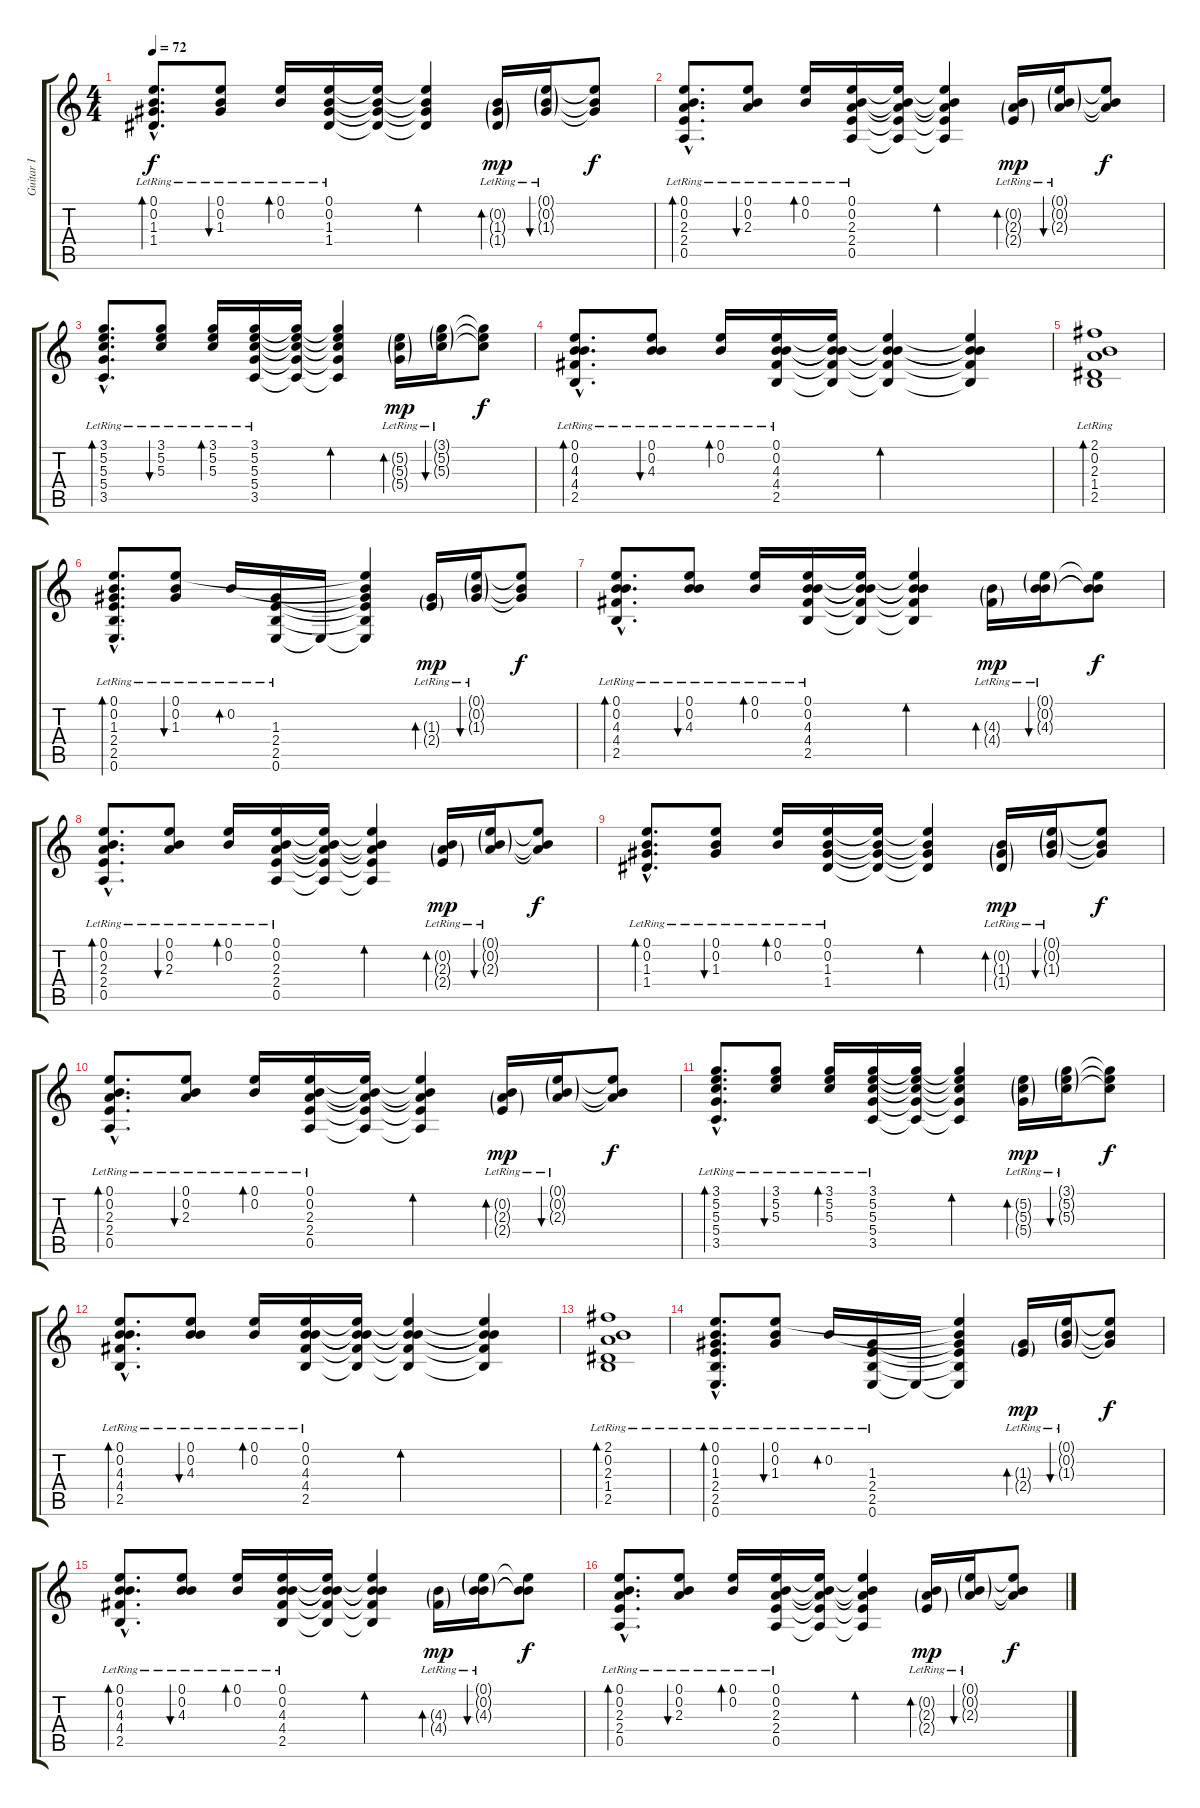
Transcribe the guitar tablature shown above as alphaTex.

\track ("Guitar I" "Guitar I") {instrument acousticguitarsteel}
\staff {score tabs}
\tuning (E4 B3 G3 D3 A2 E2) {hide}
\ts (4 4)
\tempo 72
\clef g2
\ks c
(0.1{hac lr} 0.2{hac lr} 1.3{hac lr} 1.4{hac lr}).8{d bd 120 dy f} (0.1{lr} 0.2{lr} 1.3{lr}).8{bu 60} (0.1{lr} 0.2{lr}).16{bd 60} (0.1{lr} 0.2{lr} 1.3{lr} 1.4{lr}).16 (0.1{t} 0.2{t} 1.3{t} 1.4{t}).16 (0.1{t} 0.2{t} 1.3{t} 1.4{t}).4{bd 60} (0.2{g lr} 1.3{g lr} 1.4{g lr}).16{bd 60 dy mp} (0.1{g lr} 0.2{g lr} 1.3{g lr}).16{bu 60} (0.1{t} 0.2{t} 1.3{t}).8{dy f} |
(0.1{hac lr} 0.2{hac lr} 2.3{hac lr} 2.4{hac lr} 0.5{hac lr}).8{d bd 120} (0.1{lr} 0.2{lr} 2.3{lr}).8{bu 60} (0.1{lr} 0.2{lr}).16{bd 60} (0.1{lr} 0.2{lr} 2.3{lr} 2.4{lr} 0.5{lr}).16 (0.1{t} 0.2{t} 2.3{t} 2.4{t} 0.5{t}).16 (0.1{t} 0.2{t} 2.3{t} 2.4{t} 0.5{t}).4{bd 60} (0.2{g lr} 2.3{g lr} 2.4{g lr}).16{bd 60 dy mp} (0.1{g lr} 0.2{g lr} 2.3{g lr}).16{bu 60} (0.1{t} 0.2{t} 2.3{t}).8{dy f} |
(3.1{hac lr} 5.2{hac lr} 5.3{hac lr} 5.4{hac lr} 3.5{hac lr}).8{d bd 120} (3.1{lr} 5.2{lr} 5.3{lr}).8{bu 60} (3.1{lr} 5.2{lr} 5.3{lr}).16{bd 60} (3.1 5.2{lr} 5.3{lr} 5.4{lr} 3.5{lr}).16 (3.1{t} 5.2{t} 5.3{t} 5.4{t} 3.5{t}).16 (3.1{t} 5.2{t} 5.3{t} 5.4{t} 3.5{t}).4{bd 60} (5.2{g lr} 5.3{g lr} 5.4{g lr}).16{bd 60 dy mp} (3.1{g lr} 5.2{g lr} 5.3{g lr}).16{bu 60} (3.1{t} 5.2{t} 5.3{t}).8{dy f} |
(0.1{hac lr} 0.2{hac} 4.3{hac} 4.4{hac} 2.5{hac}).8{d bd 120} (0.1{lr} 0.2{lr} 4.3{lr}).8{bu 60} (0.1{lr} 0.2{lr}).16{bd 60} (0.1{lr} 0.2{lr} 4.3{lr} 4.4{lr} 2.5{lr}).16 (0.1{t} 0.2{t} 4.3{t} 4.4{t} 2.5{t}).16 (0.1{t} 0.2{t} 4.3{t} 4.4{t} 2.5{t}).4{bd 60} (0.1{t} 0.2{t} 4.3{t} 4.4{t} 2.5{t}).4 |
(2.1{lr} 0.2{lr} 2.3{lr} 1.4{lr} 2.5{lr}).1{bd 120} |
(0.1{hac lr} 0.2{hac lr} 1.3{hac lr} 2.4{hac lr} 2.5{hac lr} 0.6{hac lr}).8{d bd 240} (0.1{lr} 0.2{lr} 1.3{lr}).8{bu 480} 0.2{lr}.16{bd 60} (1.3{lr} 2.4{lr} 2.5{lr} 0.6{lr}).16 0.6{t}.16 (0.1{t} 0.2{t} 1.3{t} 2.4{t} 2.5{t} 0.6{t}).4 (1.3{g lr} 2.4{g lr}).16{bd 60 dy mp} (0.1{g lr} 0.2{g lr} 1.3{g lr}).16{bu 60} (0.1{t} 0.2{t} 1.3{t}).8{dy f} |
(0.1{hac lr} 0.2{hac} 4.3{hac} 4.4{hac} 2.5{hac}).8{d bd 120} (0.1{lr} 0.2{lr} 4.3{lr}).8{bu 60} (0.1{lr} 0.2{lr}).16{bd 60} (0.1{lr} 0.2{lr} 4.3{lr} 4.4{lr} 2.5{lr}).16 (0.1{t} 0.2{t} 4.3{t} 4.4{t} 2.5{t}).16 (0.1{t} 0.2{t} 4.3{t} 4.4{t} 2.5{t}).4{bd 60} (4.3{g lr} 4.4{g lr}).16{bd 60 dy mp} (0.1{g lr} 0.2{g lr} 4.3{g lr}).16{bu 60} (0.1{t} 0.2{t} 4.3{t}).8{dy f} |
(0.1{hac lr} 0.2{hac lr} 2.3{hac lr} 2.4{hac lr} 0.5{hac lr}).8{d bd 120} (0.1{lr} 0.2{lr} 2.3{lr}).8{bu 60} (0.1{lr} 0.2{lr}).16{bd 60} (0.1{lr} 0.2{lr} 2.3{lr} 2.4{lr} 0.5{lr}).16 (0.1{t} 0.2{t} 2.3{t} 2.4{t} 0.5{t}).16 (0.1{t} 0.2{t} 2.3{t} 2.4{t} 0.5{t}).4{bd 60} (0.2{g lr} 2.3{g lr} 2.4{g lr}).16{bd 60 dy mp} (0.1{g lr} 0.2{g lr} 2.3{g lr}).16{bu 60} (0.1{t} 0.2{t} 2.3{t}).8{dy f} |
(0.1{hac lr} 0.2{hac lr} 1.3{hac lr} 1.4{hac lr}).8{d bd 120} (0.1{lr} 0.2{lr} 1.3{lr}).8{bu 60} (0.1{lr} 0.2{lr}).16{bd 60} (0.1{lr} 0.2{lr} 1.3{lr} 1.4{lr}).16 (0.1{t} 0.2{t} 1.3{t} 1.4{t}).16 (0.1{t} 0.2{t} 1.3{t} 1.4{t}).4{bd 60} (0.2{g lr} 1.3{g lr} 1.4{g lr}).16{bd 60 dy mp} (0.1{g lr} 0.2{g lr} 1.3{g lr}).16{bu 60} (0.1{t} 0.2{t} 1.3{t}).8{dy f} |
(0.1{hac lr} 0.2{hac lr} 2.3{hac lr} 2.4{hac lr} 0.5{hac lr}).8{d bd 120} (0.1{lr} 0.2{lr} 2.3{lr}).8{bu 60} (0.1{lr} 0.2{lr}).16{bd 60} (0.1{lr} 0.2{lr} 2.3{lr} 2.4{lr} 0.5{lr}).16 (0.1{t} 0.2{t} 2.3{t} 2.4{t} 0.5{t}).16 (0.1{t} 0.2{t} 2.3{t} 2.4{t} 0.5{t}).4{bd 60} (0.2{g lr} 2.3{g lr} 2.4{g lr}).16{bd 60 dy mp} (0.1{g lr} 0.2{g lr} 2.3{g lr}).16{bu 60} (0.1{t} 0.2{t} 2.3{t}).8{dy f} |
(3.1{hac lr} 5.2{hac lr} 5.3{hac lr} 5.4{hac lr} 3.5{hac lr}).8{d bd 120} (3.1{lr} 5.2{lr} 5.3{lr}).8{bu 60} (3.1{lr} 5.2{lr} 5.3{lr}).16{bd 60} (3.1 5.2{lr} 5.3{lr} 5.4{lr} 3.5{lr}).16 (3.1{t} 5.2{t} 5.3{t} 5.4{t} 3.5{t}).16 (3.1{t} 5.2{t} 5.3{t} 5.4{t} 3.5{t}).4{bd 60} (5.2{g lr} 5.3{g lr} 5.4{g lr}).16{bd 60 dy mp} (3.1{g lr} 5.2{g lr} 5.3{g lr}).16{bu 60} (3.1{t} 5.2{t} 5.3{t}).8{dy f} |
(0.1{hac lr} 0.2{hac} 4.3{hac} 4.4{hac} 2.5{hac}).8{d bd 120} (0.1{lr} 0.2{lr} 4.3{lr}).8{bu 60} (0.1{lr} 0.2{lr}).16{bd 60} (0.1{lr} 0.2{lr} 4.3{lr} 4.4{lr} 2.5{lr}).16 (0.1{t} 0.2{t} 4.3{t} 4.4{t} 2.5{t}).16 (0.1{t} 0.2{t} 4.3{t} 4.4{t} 2.5{t}).4{bd 60} (0.1{t} 0.2{t} 4.3{t} 4.4{t} 2.5{t}).4 |
(2.1{lr} 0.2{lr} 2.3{lr} 1.4{lr} 2.5{lr}).1{bd 120} |
(0.1{hac lr} 0.2{hac lr} 1.3{hac lr} 2.4{hac lr} 2.5{hac lr} 0.6{hac lr}).8{d bd 240} (0.1{lr} 0.2{lr} 1.3{lr}).8{bu 480} 0.2{lr}.16{bd 60} (1.3{lr} 2.4{lr} 2.5{lr} 0.6{lr}).16 0.6{t}.16 (0.1{t} 0.2{t} 1.3{t} 2.4{t} 2.5{t} 0.6{t}).4 (1.3{g lr} 2.4{g lr}).16{bd 60 dy mp} (0.1{g lr} 0.2{g lr} 1.3{g lr}).16{bu 60} (0.1{t} 0.2{t} 1.3{t}).8{dy f} |
(0.1{hac lr} 0.2{hac} 4.3{hac} 4.4{hac} 2.5{hac}).8{d bd 120} (0.1{lr} 0.2{lr} 4.3{lr}).8{bu 60} (0.1{lr} 0.2{lr}).16{bd 60} (0.1{lr} 0.2{lr} 4.3{lr} 4.4{lr} 2.5{lr}).16 (0.1{t} 0.2{t} 4.3{t} 4.4{t} 2.5{t}).16 (0.1{t} 0.2{t} 4.3{t} 4.4{t} 2.5{t}).4{bd 60} (4.3{g lr} 4.4{g lr}).16{bd 60 dy mp} (0.1{g lr} 0.2{g lr} 4.3{g lr}).16{bu 60} (0.1{t} 0.2{t} 4.3{t}).8{dy f} |
(0.1{hac lr} 0.2{hac lr} 2.3{hac lr} 2.4{hac lr} 0.5{hac lr}).8{d bd 120} (0.1{lr} 0.2{lr} 2.3{lr}).8{bu 60} (0.1{lr} 0.2{lr}).16{bd 60} (0.1{lr} 0.2{lr} 2.3{lr} 2.4{lr} 0.5{lr}).16 (0.1{t} 0.2{t} 2.3{t} 2.4{t} 0.5{t}).16 (0.1{t} 0.2{t} 2.3{t} 2.4{t} 0.5{t}).4{bd 60} (0.2{g lr} 2.3{g lr} 2.4{g lr}).16{bd 60 dy mp} (0.1{g lr} 0.2{g lr} 2.3{g lr}).16{bu 60} (0.1{t} 0.2{t} 2.3{t}).8{dy f}
